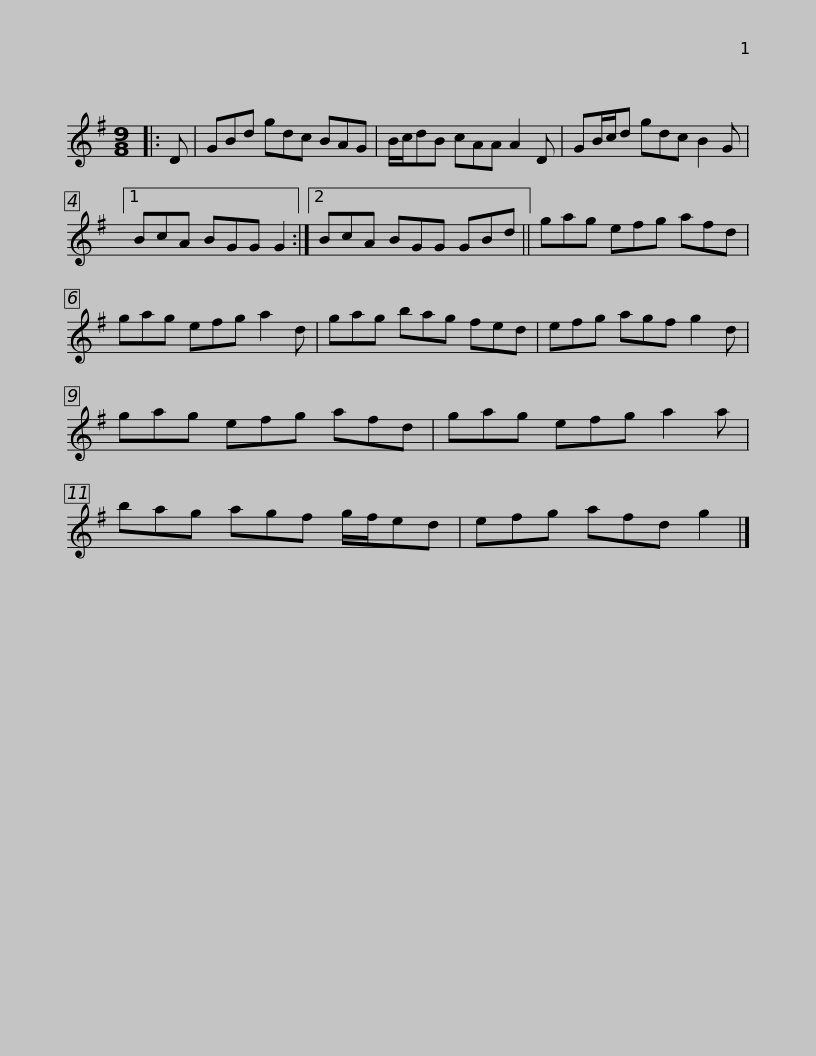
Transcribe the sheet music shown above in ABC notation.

X:1
L:1/8
M:9/8
I:linebreak $
K:G
V:1 treble
V:1
|: D | GBd gdc BAG | B/c/dB cAA A2 D | GB/c/d gdc B2 G |1 BcA BGG G2 :|2$ %5
 BcA BGG GBd || gag efg afd | gag efg a2 d | gag bag fed | efg agf g2 d |$ %10
 gag efg afd | gag efg a2 a | bag agf g/f/ed | efg afd g2 |] %14
